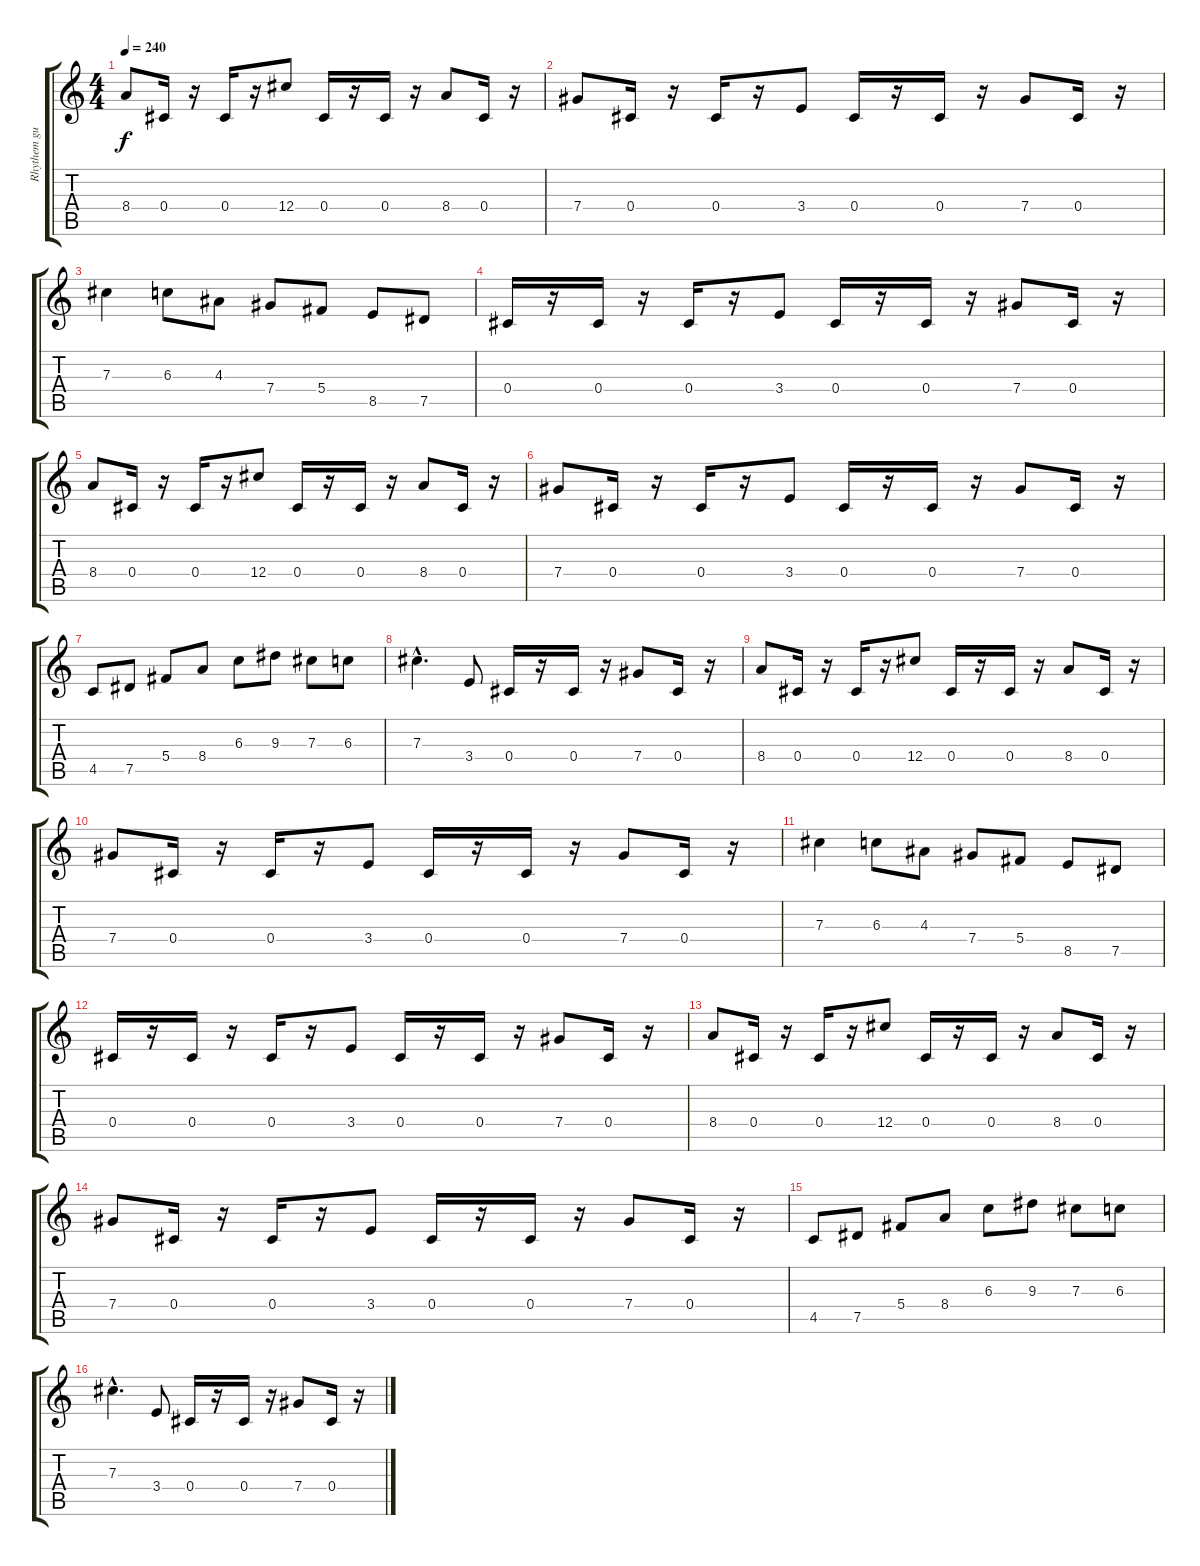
\track ("Rhythem guitar" "Rhythem gu") {instrument distortionguitar}
\staff {score tabs}
\tuning (Eb4 Bb3 Gb3 Db3 Ab2 Eb2) {hide}
\ts (4 4)
\tempo 240
\clef g2
\ks c
8.4.8{dy f} 0.4.16 r.16 0.4.16 r.16 12.4.8 0.4.16 r.16 0.4.16 r.16 8.4.8 0.4.16 r.16 |
7.4.8 0.4.16 r.16 0.4.16 r.16 3.4.8 0.4.16 r.16 0.4.16 r.16 7.4.8 0.4.16 r.16 |
7.3.4 6.3.8 4.3.8 7.4.8 5.4.8 8.5.8 7.5.8 |
0.4.16 r.16 0.4.16 r.16 0.4.16 r.16 3.4.8 0.4.16 r.16 0.4.16 r.16 7.4.8 0.4.16 r.16 |
8.4.8 0.4.16 r.16 0.4.16 r.16 12.4.8 0.4.16 r.16 0.4.16 r.16 8.4.8 0.4.16 r.16 |
7.4.8 0.4.16 r.16 0.4.16 r.16 3.4.8 0.4.16 r.16 0.4.16 r.16 7.4.8 0.4.16 r.16 |
4.5.8 7.5.8 5.4.8 8.4.8 6.3.8 9.3.8 7.3.8 6.3.8 |
7.3{hac}.4{d} 3.4.8 0.4.16 r.16 0.4.16 r.16 7.4.8 0.4.16 r.16 |
8.4.8 0.4.16 r.16 0.4.16 r.16 12.4.8 0.4.16 r.16 0.4.16 r.16 8.4.8 0.4.16 r.16 |
7.4.8 0.4.16 r.16 0.4.16 r.16 3.4.8 0.4.16 r.16 0.4.16 r.16 7.4.8 0.4.16 r.16 |
7.3.4 6.3.8 4.3.8 7.4.8 5.4.8 8.5.8 7.5.8 |
0.4.16 r.16 0.4.16 r.16 0.4.16 r.16 3.4.8 0.4.16 r.16 0.4.16 r.16 7.4.8 0.4.16 r.16 |
8.4.8 0.4.16 r.16 0.4.16 r.16 12.4.8 0.4.16 r.16 0.4.16 r.16 8.4.8 0.4.16 r.16 |
7.4.8 0.4.16 r.16 0.4.16 r.16 3.4.8 0.4.16 r.16 0.4.16 r.16 7.4.8 0.4.16 r.16 |
4.5.8 7.5.8 5.4.8 8.4.8 6.3.8 9.3.8 7.3.8 6.3.8 |
7.3{hac}.4{d} 3.4.8 0.4.16 r.16 0.4.16 r.16 7.4.8 0.4.16 r.16
